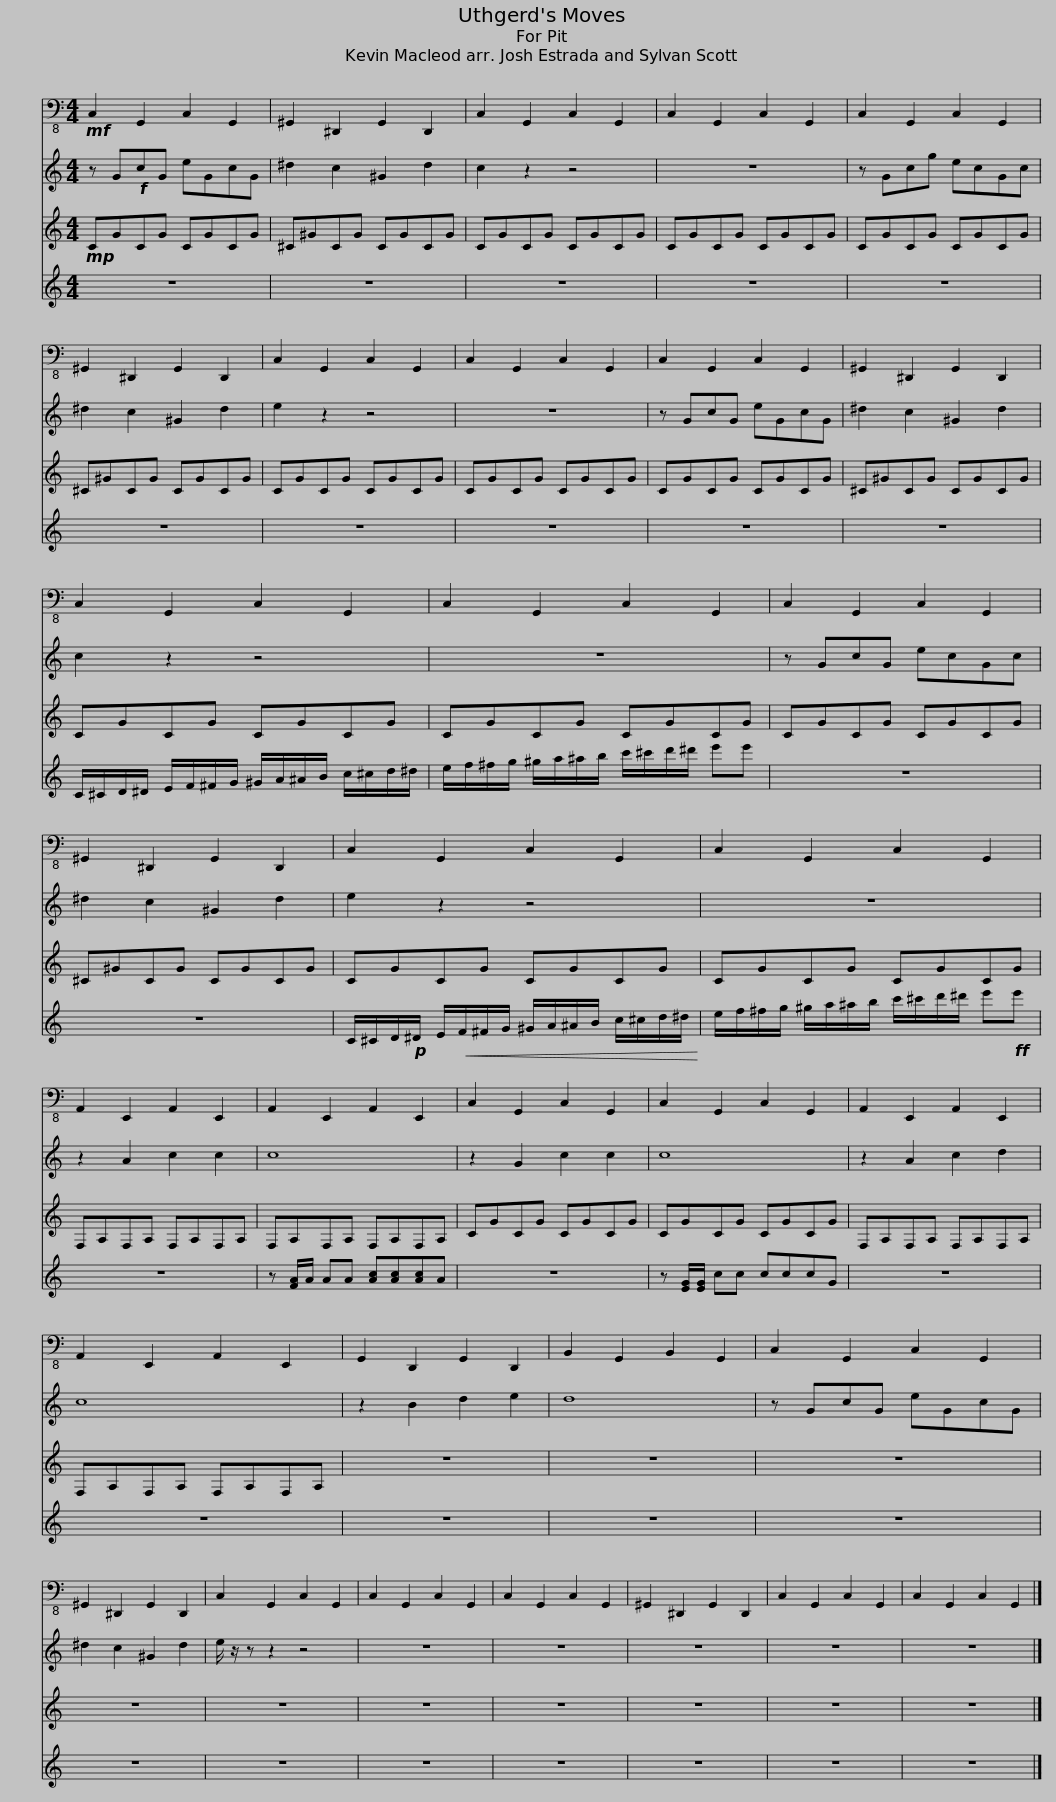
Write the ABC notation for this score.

X:1
%%score 1 2 3 4
L:1/8
M:4/4
I:linebreak $
K:C
V:1 bass-8
V:2 treble
V:3 treble
V:4 treble
V:1
!mf! C,2 G,,2 C,2 G,,2 | ^G,,2 ^D,,2 G,,2 D,,2 | C,2 G,,2 C,2 G,,2 | C,2 G,,2 C,2 G,,2 |$ C,2 G,,2 C,2 G,,2 | %5
 ^G,,2 ^D,,2 G,,2 D,,2 | C,2 G,,2 C,2 G,,2 | C,2 G,,2 C,2 G,,2 | C,2 G,,2 C,2 G,,2 |$ ^G,,2 ^D,,2 G,,2 D,,2 | %10
 C,2 G,,2 C,2 G,,2 |$ C,2 G,,2 C,2 G,,2 | C,2 G,,2 C,2 G,,2 | ^G,,2 ^D,,2 G,,2 D,,2 |$ C,2 G,,2 C,2 G,,2 | %15
 C,2 G,,2 C,2 G,,2 |$ A,,2 E,,2 A,,2 E,,2 | A,,2 E,,2 A,,2 E,,2 | C,2 G,,2 C,2 G,,2 | C,2 G,,2 C,2 G,,2 |$ %20
 A,,2 E,,2 A,,2 E,,2 | A,,2 E,,2 A,,2 E,,2 | G,,2 D,,2 G,,2 D,,2 | B,,2 G,,2 B,,2 G,,2 | C,2 G,,2 C,2 G,,2 |$ %25
 ^G,,2 ^D,,2 G,,2 D,,2 | C,2 G,,2 C,2 G,,2 | C,2 G,,2 C,2 G,,2 | C,2 G,,2 C,2 G,,2 | ^G,,2 ^D,,2 G,,2 D,,2 | %30
 C,2 G,,2 C,2 G,,2 | C,2 G,,2 C,2 G,,2 |] %32
V:2
 z G!f!cG eGcG | ^d2 c2 ^G2 d2 | c2 z2 z4 | z8 |$ z Gcg ecGc | %5
 ^d2 c2 ^G2 d2 | e2 z2 z4 | z8 | z GcG eGcG |$ ^d2 c2 ^G2 d2 | %10
 c2 z2 z4 |$ z8 | z GcG ecGc | ^d2 c2 ^G2 d2 |$ e2 z2 z4 | %15
 z8 |$ z2 A2 c2 c2 | c8 | z2 G2 c2 c2 | c8 |$ %20
 z2 A2 c2 d2 | c8 | z2 B2 d2 e2 | d8 | z GcG eGcG |$ %25
 ^d2 c2 ^G2 d2 | e/ z/ z z2 z4 | z8 | z8 | z8 | %30
 z8 | z8 |] %32
V:3
!mp! CGCG CGCG | ^C^GCG CGCG | CGCG CGCG | CGCG CGCG |$ CGCG CGCG | %5
 ^C^GCG CGCG | CGCG CGCG | CGCG CGCG | CGCG CGCG |$ ^C^GCG CGCG | %10
 CGCG CGCG |$ CGCG CGCG | CGCG CGCG | ^C^GCG CGCG |$ CGCG CGCG | %15
 CGCG CGCG |$ F,A,F,A, F,A,F,A, | F,A,F,A, F,A,F,A, | CGCG CGCG | CGCG CGCG |$ %20
 F,A,F,A, F,A,F,A, | F,A,F,A, F,A,F,A, | z8 | z8 | z8 |$ %25
 z8 | z8 | z8 | z8 | z8 | %30
 z8 | z8 |] %32
V:4
 z8 | z8 | z8 | z8 |$ z8 | %5
 z8 | z8 | z8 | z8 |$ z8 | %10
 C/^C/D/^D/ E/F/^F/G/ ^G/A/^A/B/ c/^c/d/^d/ |$ e/f/^f/g/ ^g/a/^a/b/ c'/^c'/d'/^d'/ e'e' | z8 | z8 |$ C/^C/D/!p!^D/ E/!<(!F/^F/G/ ^G/A/^A/B/ c/^c/d/^d/!<)! | %15
 e/f/^f/g/ ^g/a/^a/b/ c'/^c'/d'/^d'/ e'!ff!e' |$ z8 | z [FA]/A/ AA [Ac][Ac][Ac]A | z8 | z [EG]/[EG]/ cc cccG |$ %20
 z8 | z8 | z8 | z8 | z8 |$ %25
 z8 | z8 | z8 | z8 | z8 | %30
 z8 | z8 |] %32
